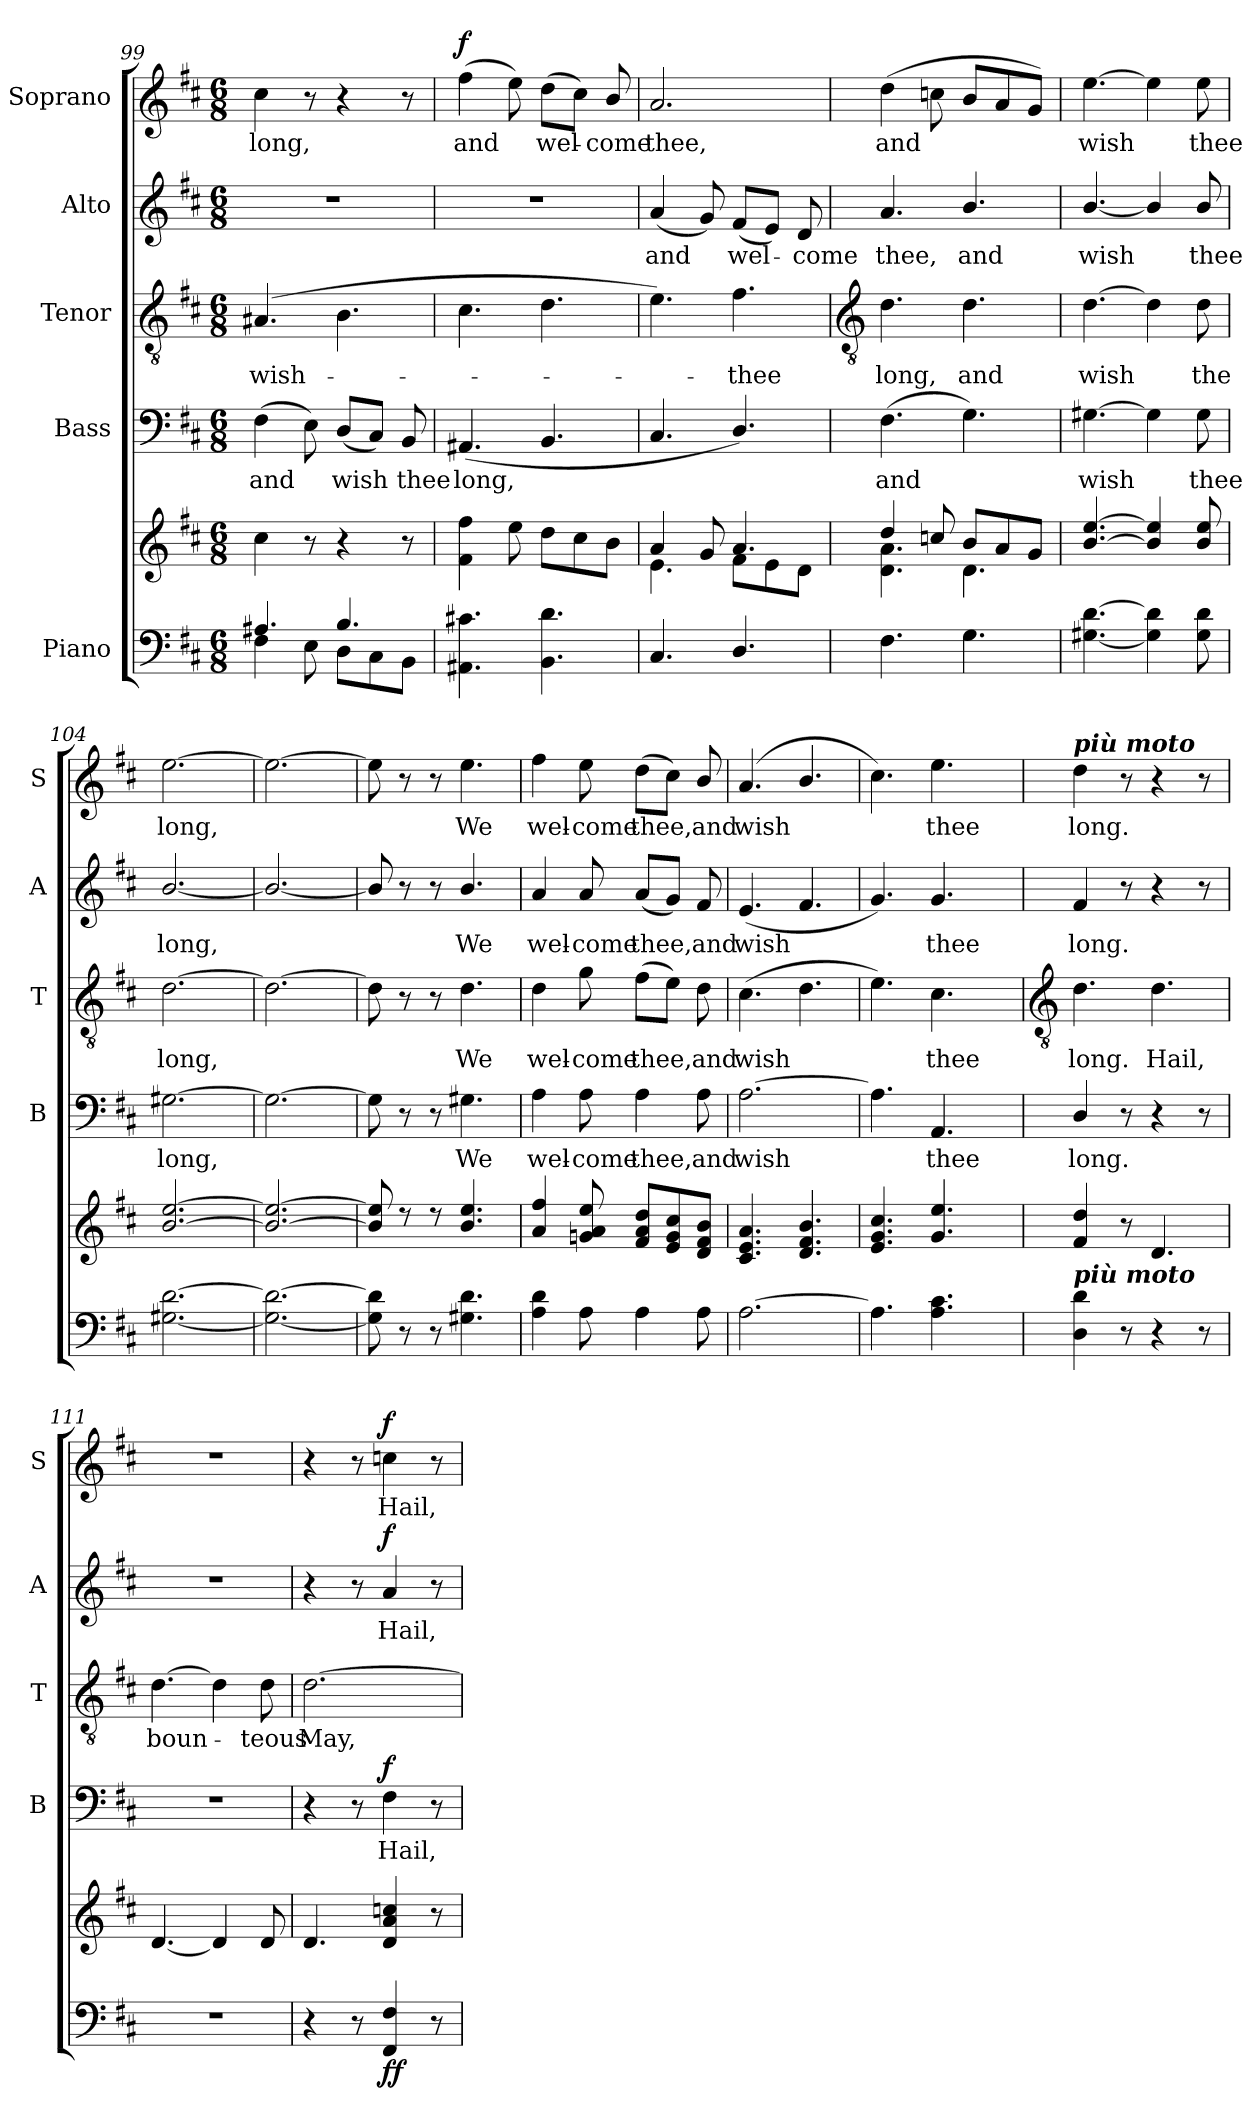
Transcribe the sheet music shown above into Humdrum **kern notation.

**kern	**kern	**dynam	**kern	**text	**dynam	**kern	**text	**kern	**text	**dynam	**kern	**text	**dynam
*part5	*part5	*part5	*part4	*part4	*part4	*part3	*part3	*part2	*part2	*part2	*part1	*part1	*part1
*staff6	*staff5	*staff5/6	*staff4	*staff4	*staff4	*staff3	*staff3	*staff2	*staff2	*staff2	*staff1	*staff1	*staff1
*I"Piano	*	*	*I"Bass	*	*	*I"Tenor	*	*I"Alto	*	*	*I"Soprano	*	*
*	*	*	*I'B	*	*	*I'T	*	*I'A	*	*	*I'S	*	*
*clefF4	*clefG2	*	*clefF4	*	*	*clefGv2	*	*clefG2	*	*	*clefG2	*	*
*k[f#c#]	*k[f#c#]	*	*k[f#c#]	*	*	*k[f#c#]	*	*k[f#c#]	*	*	*k[f#c#]	*	*
*D:	*D:	*	*D:	*	*	*D:	*	*D:	*	*	*D:	*	*
*M6/8	*M6/8	*	*M6/8	*	*	*M6/8	*	*M6/8	*	*	*M6/8	*	*
=99	=99	=99	=99	=99	=99	=99	=99	=99	=99	=99	=99	=99	=99
*^	*^	*	*	*	*	*	*	*	*	*	*	*	*
!	!	!	!	!	!	!LO:LY:b	!	!	!LO:LY:b	!LO:N:vis=1	!	!	!	!LO:LY:b	!
4.A#X/	4F#\	4cc#\	2ryy	.	(>4F#	and	.	(>4.A#X	wish-	2.r	.	.	4cc#	long,	.
.	8E\	8r	.	.	8E)	.	.	.	.	.	.	.	8r	.	.
!	!	!	!	!	!	!LO:LY:b	!	!	!	!	!	!	!	!	!
4.B/	8D\L	4r	.	.	(<8DL	wish	.	4.B\	.	.	.	.	4r	.	.
.	8C#\	.	4ryy	.	8C#J)	.	.	.	.	.	.	.	.	.	.
!	!	!	!	!	!	!LO:LY:b	!	!	!	!	!	!	!	!	!
.	8BB\J	8r	.	.	8BB	thee	.	.	.	.	.	.	8r	.	.
=100	=100	=100	=100	=100	=100	=100	=100	=100	=100	=100	=100	=100	=100	=100	=100
!	!	!	!	!	!	!LO:LY:b	!	!	!	!LO:N:vis=1	!	!	!	!LO:LY:b	!LO:DY:b
4.AA#X\ 4.c#X\	2ryy	4f#\ 4ff#\	2ryy	.	(<4.AA#X	long,	.	4.c#	.	2.r	.	.	(>4ff#	and	f
.	.	8ee\	.	.	.	.	.	.	.	.	.	.	8ee)	.	.
!	!	!	!	!	!	!	!	!	!	!	!	!	!	!LO:LY:b	!
4.BB\ 4.d\	.	8dd\L	.	.	4.BB	.	.	4.d	.	.	.	.	(>8ddL	wel-	.
.	4ryy	8cc#\	4ryy	.	.	.	.	.	.	.	.	.	8cc#J)	.	.
!	!	!	!	!	!	!	!	!	!	!	!	!	!	!LO:LY:b	!
.	.	8b\J	.	.	.	.	.	.	.	.	.	.	8b/	come	.
=101	=101	=101	=101	=101	=101	=101	=101	=101	=101	=101	=101	=101	=101	=101	=101
!	!	!	!	!	!	!	!	!	!	!	!LO:LY:b	!	!	!LO:LY:b	!
4.C#/	2ryy	4a/	4.e\	.	4.C#	.	.	4.e)	.	(<4a	and	.	2.a	thee,	.
.	.	8g/	.	.	.	.	.	.	.	8g)	.	.	.	.	.
!	!	!	!	!	!	!	!	!	!LO:LY:b	!	!LO:LY:b	!	!	!	!
4.D/	.	4.a/	8f#\L	.	4.D/)	.	.	4.f#	thee	(<8f#L	wel-	.	.	.	.
.	4ryy	.	8e\	.	.	.	.	.	.	8eJ)	.	.	.	.	.
!	!	!	!	!	!	!	!	!	!	!	!LO:LY:b	!	!	!	!
.	.	.	8d\J	.	.	.	.	.	.	8d	come	.	.	.	.
*v	*v	*	*	*	*	*	*	*	*	*	*	*	*	*	*
!!LO:LB:g=z
=102	=102	=102	=102	=102	=102	=102	=102	=102	=102	=102	=102	=102	=102	=102
*	*	*	*	*	*	*	*clefGv2	*	*	*	*	*	*	*
!	!	!	!	!	!LO:LY:b	!	!	!LO:LY:b	!	!LO:LY:b	!	!	!LO:LY:b	!
4.F#\	4dd/	4.d\ 4.a\	.	(>4.F#	and	.	4.d	long,	4.a	thee,	.	(<4dd	and	.
.	8ccn/	.	.	.	.	.	.	.	.	.	.	8ccn	.	.
!	!	!	!	!	!	!	!	!LO:LY:b	!	!LO:LY:b	!	!	!	!
4.G\	8bL	4.d\	.	4.G)	.	.	4.d	and	4.b/	and	.	8bL	.	.
.	8a	.	.	.	.	.	.	.	.	.	.	8a	.	.
.	8gJ	.	.	.	.	.	.	.	.	.	.	8gJ)	.	.
=103	=103	=103	=103	=103	=103	=103	=103	=103	=103	=103	=103	=103	=103	=103
!	!	!LO:N:vis=1	!	!	!LO:LY:b	!	!	!LO:LY:b	!	!LO:LY:b	!	!	!LO:LY:b	!
[4.G#X [4.d	[4.b [4.ee	2.ryy	.	[4.G#X	wish	.	[4.d	wish	[4.b/	wish	.	[4.ee	wish	.
4G#] 4d]	4b] 4ee]	.	.	4G#]	.	.	4d]	.	4b/]	.	.	4ee]	.	.
!	!	!	!	!	!LO:LY:b	!	!	!LO:LY:b	!	!LO:LY:b	!	!	!LO:LY:b	!
8G# 8d	8b 8ee	.	.	8G#	thee	.	8d	the	8b/	thee	.	8ee	thee	.
=104	=104	=104	=104	=104	=104	=104	=104	=104	=104	=104	=104	=104	=104	=104
!	!	!LO:N:vis=1	!	!	!LO:LY:b	!	!	!LO:LY:b	!	!LO:LY:b	!	!	!LO:LY:b	!
[2.G#X [2.d	[2.b [2.ee	2.ryy	.	[2.G#X	long,	.	[2.d	long,	[2.b/	long,	.	[2.ee	long,	.
=105	=105	=105	=105	=105	=105	=105	=105	=105	=105	=105	=105	=105	=105	=105
!	!	!LO:N:vis=1	!	!	!	!	!	!	!	!	!	!	!	!
2.G#_ 2.d_	2.b_ 2.ee_	2.ryy	.	2.G#_	.	.	2.d_	.	2.b/_	.	.	2.ee_	.	.
=106	=106	=106	=106	=106	=106	=106	=106	=106	=106	=106	=106	=106	=106	=106
!	!	!LO:N:vis=1	!	!	!	!	!	!	!	!	!	!	!	!
8G#] 8d]	8b] 8ee]	2.ryy	.	8G#]	.	.	8d]	.	8b/]	.	.	8ee]	.	.
8r	8r	.	.	8r	.	.	8r	.	8r	.	.	8r	.	.
8r	8r	.	.	8r	.	.	8r	.	8r	.	.	8r	.	.
!	!	!	!	!	!LO:LY:b	!	!	!LO:LY:b	!	!LO:LY:b	!	!	!LO:LY:b	!
4.G#X 4.d	4.b 4.ee	.	.	4.G#	We	.	4.d	We	4.b/	We	.	4.ee	We	.
=107	=107	=107	=107	=107	=107	=107	=107	=107	=107	=107	=107	=107	=107	=107
!	!	!	!	!	!LO:LY:b	!	!	!LO:LY:b	!	!LO:LY:b	!	!	!LO:LY:b	!
4A 4d	4a 4ff#	2.ryy	.	4A	wel-	.	4d	wel-	4a	wel-	.	4ff#	wel-	.
!	!	!	!	!	!LO:LY:b	!	!	!LO:LY:b	!	!LO:LY:b	!	!	!LO:LY:b	!
8A	8gn 8a 8ee	.	.	8A	-come	.	8g	-come	8a	-come	.	8ee	-come	.
!	!	!	!	!	!LO:LY:b	!	!	!LO:LY:b	!	!LO:LY:b	!	!	!LO:LY:b	!
4A	8f# 8a 8ddL	.	.	4A	thee,	.	(>8f#L	thee,	(<8aL	thee,	.	(>8ddL	thee,	.
.	8e 8g 8cc#	.	.	.	.	.	8eJ)	.	8gJ)	.	.	8cc#J)	.	.
!	!	!	!	!	!LO:LY:b	!	!	!LO:LY:b	!	!LO:LY:b	!	!	!LO:LY:b	!
8A	8d 8f# 8bJ	.	.	8A	and	.	8d	and	8f#	and	.	8b/	and	.
=108	=108	=108	=108	=108	=108	=108	=108	=108	=108	=108	=108	=108	=108	=108
!	!	!	!	!	!LO:LY:b	!	!	!LO:LY:b	!	!LO:LY:b	!	!	!LO:LY:b	!
[2.A	4.c# 4.e 4.a	2.ryy	.	[2.A	wish	.	(>4.c#	wish	(<4.e	wish	.	(<4.a	wish	.
.	4.d 4.f# 4.b	.	.	.	.	.	4.d	.	4.f#	.	.	4.b/	.	.
=109	=109	=109	=109	=109	=109	=109	=109	=109	=109	=109	=109	=109	=109	=109
4.A]	4.e 4.g 4.cc#	2ryy	.	4.A]	.	.	4.e)	.	4.g)	.	.	4.cc#)	.	.
!	!	!	!	!	!LO:LY:b	!	!	!LO:LY:b	!	!LO:LY:b	!	!	!LO:LY:b	!
4.A 4.c#	4.g/ 4.ee/	.	.	4.AA	thee	.	4.c#	thee	4.g	thee	.	4.ee	thee	.
.	.	8ryy	.	.	.	.	.	.	.	.	.	.	.	.
.	.	8ryy	.	.	.	.	.	.	.	.	.	.	.	.
*	*v	*v	*	*	*	*	*	*	*	*	*	*	*	*
!!LO:LB:g=z
=110	=110	=110	=110	=110	=110	=110	=110	=110	=110	=110	=110	=110	=110
*	*	*	*	*	*	*clefGv2	*	*	*	*	*	*	*
*	*^	*	*	*	*	*	*	*	*	*	*	*	*
!	!	!	!	!	!	!	!	!	!	!	!	!LO:TX:a:Bi:t=più moto	!	!
!LO:TX:a:Bi:t=più moto	!	!	!	!	!	!	!	!	!	!	!	!	!	!
!	!	!	!	!	!LO:LY:b	!	!	!LO:LY:b	!	!LO:LY:b	!	!	!LO:LY:b	!
*	*v	*v	*	*	*	*	*	*	*	*	*	*	*	*
4D 4d	4f# 4dd	.	4D/	long.	.	4.d	long.	4f#	long.	.	4dd	long.	.
8r	8r	.	8r	.	.	.	.	8r	.	.	8r	.	.
!	!	!	!	!	!	!	!LO:LY:b	!	!	!	!	!	!
4r	4.d	.	4r	.	.	4.d	Hail,	4r	.	.	4r	.	.
8r	.	.	8r	.	.	.	.	8r	.	.	8r	.	.
=111	=111	=111	=111	=111	=111	=111	=111	=111	=111	=111	=111	=111	=111
!LO:N:vis=1	!	!	!LO:N:vis=1	!	!	!	!LO:LY:b	!LO:N:vis=1	!	!	!LO:N:vis=1	!	!
2.r	[4.d	.	2.r	.	.	[4.d	boun-	2.r	.	.	2.r	.	.
.	4d]	.	.	.	.	4d]	.	.	.	.	.	.	.
!	!	!	!	!	!	!	!LO:LY:b	!	!	!	!	!	!
.	8d	.	.	.	.	8d	teous	.	.	.	.	.	.
=112	=112	=112	=112	=112	=112	=112	=112	=112	=112	=112	=112	=112	=112
!	!	!	!	!	!	!	!LO:LY:b	!	!	!	!	!	!
4r	4.d	.	4r	.	.	[2.d	May,	4r	.	.	4r	.	.
8r	.	.	8r	.	.	.	.	8r	.	.	8r	.	.
!	!	!LO:DY:b=2	!	!LO:LY:b	!	!	!	!	!LO:LY:b	!	!	!LO:LY:b	!
!	!	!LO:DY:n=1:b	!	!	!LO:DY:b	!	!	!	!	!LO:DY:b	!	!	!LO:DY:b
4FF# 4F#	4d 4a 4ccn	f f	4F#	Hail,	f	.	.	4a	Hail,	f	4ccn\	Hail,	f
8r	8r	.	8r	.	.	.	.	8r	.	.	8r	.	.
=	=	=	=	=	=	=	=	=	=	=	=	=	=
*-	*-	*-	*-	*-	*-	*-	*-	*-	*-	*-	*-	*-	*-
